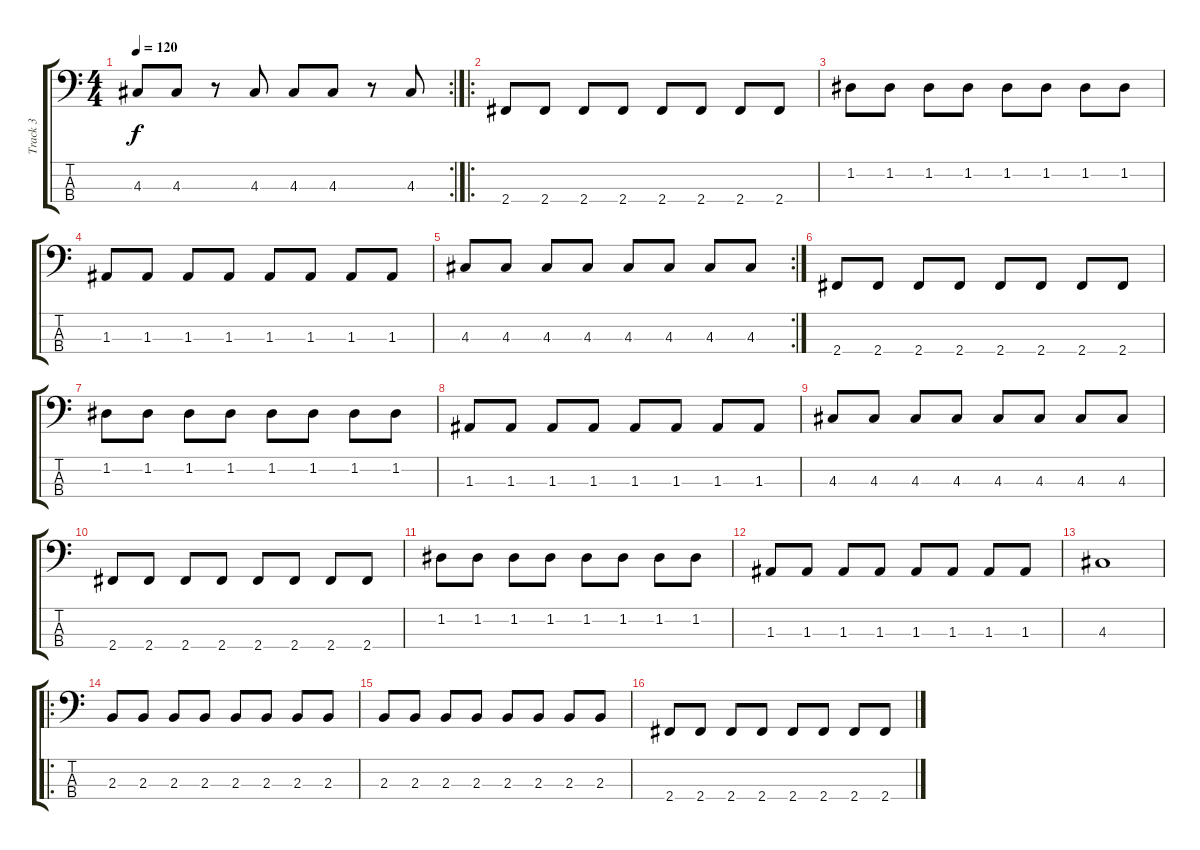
\track ("Track 3" "Track 3") {instrument electricbassfinger}
\staff {score tabs}
\tuning (G2 D2 A1 E1) {hide}
\rc 2
\ts (4 4)
\tempo 120
\clef f4
\ks c
4.3.8{dy f} 4.3.8 r.8 4.3.8 4.3.8 4.3.8 r.8 4.3.8 |
\ro
2.4.8 2.4.8 2.4.8 2.4.8 2.4.8 2.4.8 2.4.8 2.4.8 |
1.2.8 1.2.8 1.2.8 1.2.8 1.2.8 1.2.8 1.2.8 1.2.8 |
1.3.8 1.3.8 1.3.8 1.3.8 1.3.8 1.3.8 1.3.8 1.3.8 |
\rc 2
4.3.8 4.3.8 4.3.8 4.3.8 4.3.8 4.3.8 4.3.8 4.3.8 |
2.4.8 2.4.8 2.4.8 2.4.8 2.4.8 2.4.8 2.4.8 2.4.8 |
1.2.8 1.2.8 1.2.8 1.2.8 1.2.8 1.2.8 1.2.8 1.2.8 |
1.3.8 1.3.8 1.3.8 1.3.8 1.3.8 1.3.8 1.3.8 1.3.8 |
4.3.8 4.3.8 4.3.8 4.3.8 4.3.8 4.3.8 4.3.8 4.3.8 |
2.4.8 2.4.8 2.4.8 2.4.8 2.4.8 2.4.8 2.4.8 2.4.8 |
1.2.8 1.2.8 1.2.8 1.2.8 1.2.8 1.2.8 1.2.8 1.2.8 |
1.3.8 1.3.8 1.3.8 1.3.8 1.3.8 1.3.8 1.3.8 1.3.8 |
4.3.1 |
\ro
2.3.8 2.3.8 2.3.8 2.3.8 2.3.8 2.3.8 2.3.8 2.3.8 |
2.3.8 2.3.8 2.3.8 2.3.8 2.3.8 2.3.8 2.3.8 2.3.8 |
2.4.8 2.4.8 2.4.8 2.4.8 2.4.8 2.4.8 2.4.8 2.4.8
